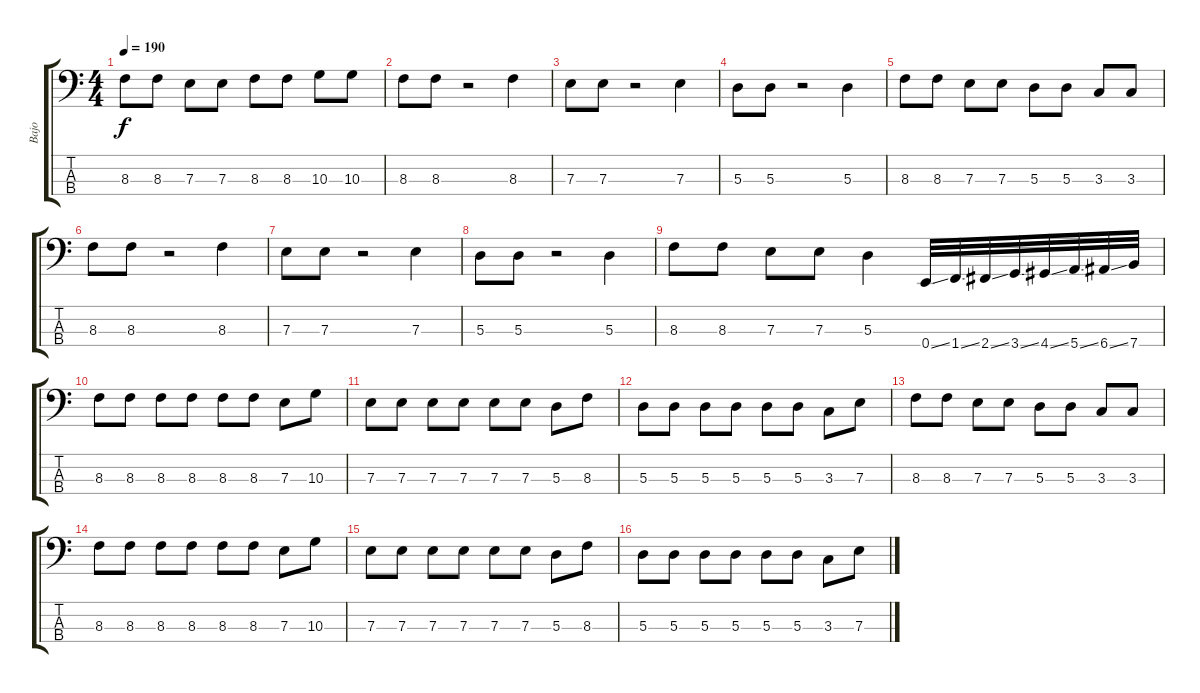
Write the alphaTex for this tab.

\track ("Bajo" "Bajo") {instrument electricbassfinger}
\staff {score tabs}
\tuning (G2 D2 A1 E1) {hide}
\ts (4 4)
\tempo 190
\clef f4
\ks c
8.3.8{dy f} 8.3.8 7.3.8 7.3.8 8.3.8 8.3.8 10.3.8 10.3.8 |
8.3.8 8.3.8 r.2 8.3.4 |
7.3.8 7.3.8 r.2 7.3.4 |
5.3.8 5.3.8 r.2 5.3.4 |
8.3.8 8.3.8 7.3.8 7.3.8 5.3.8 5.3.8 3.3.8 3.3.8 |
8.3.8 8.3.8 r.2 8.3.4 |
7.3.8 7.3.8 r.2 7.3.4 |
5.3.8 5.3.8 r.2 5.3.4 |
8.3.8 8.3.8 7.3.8 7.3.8 5.3.4 0.4{ss}.32 1.4{ss}.32 2.4{ss}.32 3.4{ss}.32 4.4{ss}.32 5.4{ss}.32 6.4{ss}.32 7.4.32 |
8.3.8 8.3.8 8.3.8 8.3.8 8.3.8 8.3.8 7.3.8 10.3.8 |
7.3.8 7.3.8 7.3.8 7.3.8 7.3.8 7.3.8 5.3.8 8.3.8 |
5.3.8 5.3.8 5.3.8 5.3.8 5.3.8 5.3.8 3.3.8 7.3.8 |
8.3.8 8.3.8 7.3.8 7.3.8 5.3.8 5.3.8 3.3.8 3.3.8 |
8.3.8 8.3.8 8.3.8 8.3.8 8.3.8 8.3.8 7.3.8 10.3.8 |
7.3.8 7.3.8 7.3.8 7.3.8 7.3.8 7.3.8 5.3.8 8.3.8 |
5.3.8 5.3.8 5.3.8 5.3.8 5.3.8 5.3.8 3.3.8 7.3.8
